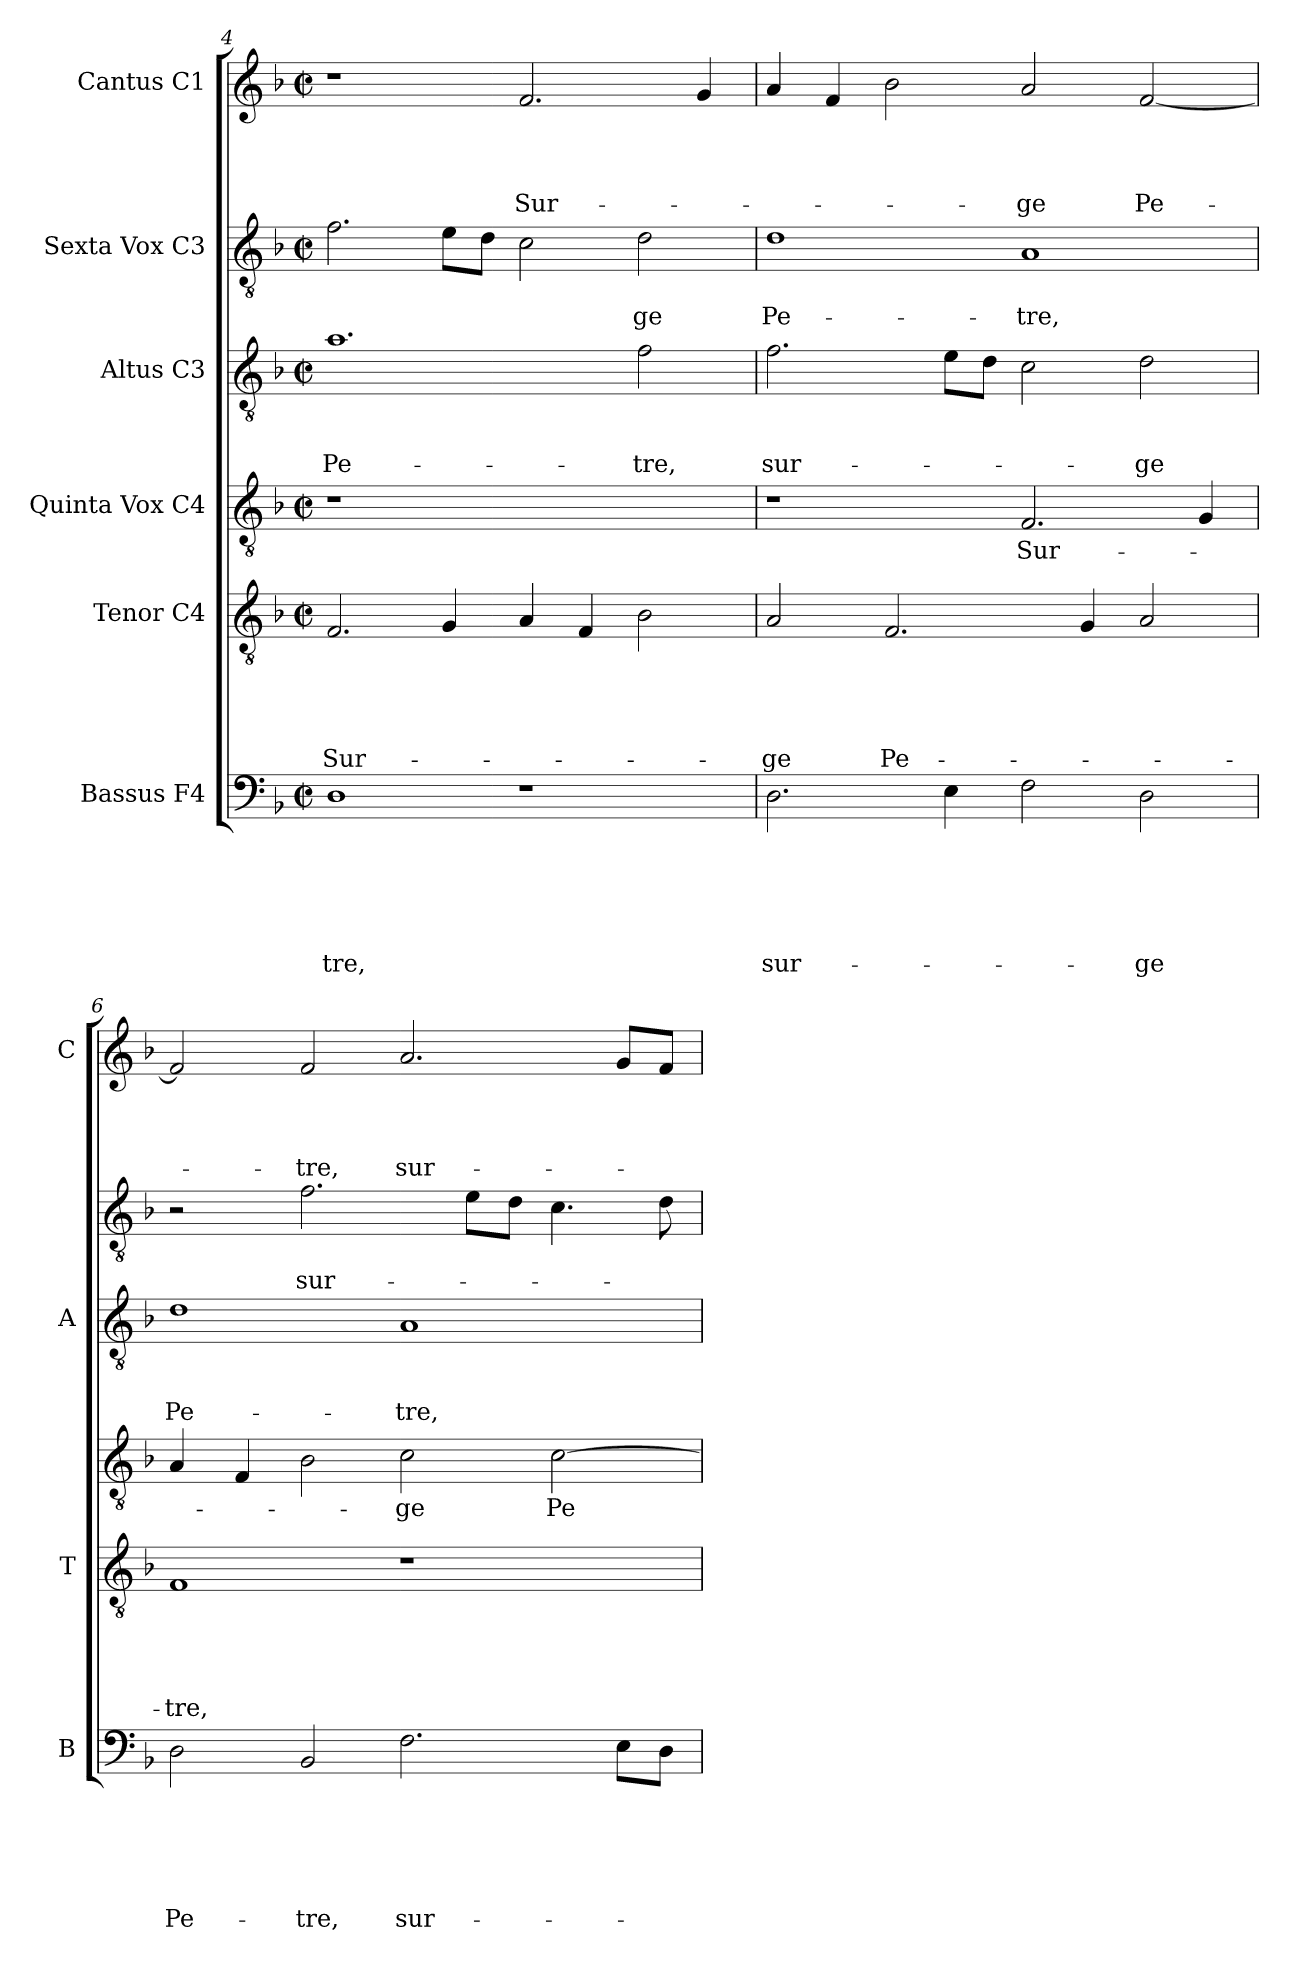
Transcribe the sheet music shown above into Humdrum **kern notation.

**kern	**text	**text	**text	**text	**text	**text	**kern	**text	**text	**text	**text	**text	**kern	**text	**kern	**text	**text	**text	**kern	**text	**text	**kern	**text	**text	**text	**text
*part6	*part6	*part6	*part6	*part6	*part6	*part6	*part5	*part5	*part5	*part5	*part5	*part5	*part4	*part4	*part3	*part3	*part3	*part3	*part2	*part2	*part2	*part1	*part1	*part1	*part1	*part1
*staff6	*staff6	*staff6	*staff6	*staff6	*staff6	*staff6	*staff5	*staff5	*staff5	*staff5	*staff5	*staff5	*staff4	*staff4	*staff3	*staff3	*staff3	*staff3	*staff2	*staff2	*staff2	*staff1	*staff1	*staff1	*staff1	*staff1
*I"Bassus F4	*	*	*	*	*	*	*I"Tenor C4	*	*	*	*	*	*I"Quinta Vox C4	*	*I"Altus C3	*	*	*	*I"Sexta Vox C3	*	*	*I"Cantus C1	*	*	*	*
*I'B	*	*	*	*	*	*	*I'T	*	*	*	*	*	*	*	*I'A	*	*	*	*	*	*	*I'C	*	*	*	*
*clefF4	*	*	*	*	*	*	*clefGv2	*	*	*	*	*	*clefGv2	*	*clefGv2	*	*	*	*clefGv2	*	*	*clefG2	*	*	*	*
*k[b-]	*	*	*	*	*	*	*k[b-]	*	*	*	*	*	*k[b-]	*	*k[b-]	*	*	*	*k[b-]	*	*	*k[b-]	*	*	*	*
*F:	*	*	*	*	*	*	*F:	*	*	*	*	*	*F:	*	*F:	*	*	*	*F:	*	*	*F:	*	*	*	*
*M2/2	*	*	*	*	*	*	*M2/2	*	*	*	*	*	*M2/2	*	*M2/2	*	*	*	*M2/2	*	*	*M2/2	*	*	*	*
*met(c|)	*	*	*	*	*	*	*met(c|)	*	*	*	*	*	*met(c|)	*	*met(c|)	*	*	*	*met(c|)	*	*	*met(c|)	*	*	*	*
=4	=4	=4	=4	=4	=4	=4	=4	=4	=4	=4	=4	=4	=4	=4	=4	=4	=4	=4	=4	=4	=4	=4	=4	=4	=4	=4
!	!	!	!	!	!	!LO:LY:b	!	!	!	!	!	!LO:LY:b	!	!	!	!	!	!LO:LY:b	!	!	!	!	!	!	!	!
1D	.	.	.	.	.	-tre,	2.F/	.	.	.	.	Sur-	1r	.	1.a	.	.	Pe-	2.f\	.	.	1r	.	.	.	.
.	.	.	.	.	.	.	4G/	.	.	.	.	.	.	.	.	.	.	.	8e\L	.	.	.	.	.	.	.
.	.	.	.	.	.	.	.	.	.	.	.	.	.	.	.	.	.	.	8d\J	.	.	.	.	.	.	.
!	!	!	!	!	!	!	!	!	!	!	!	!	!	!	!	!	!	!	!	!	!	!	!	!	!	!LO:LY:b
1r	.	.	.	.	.	.	4A/	.	.	.	.	.	1ryy	.	.	.	.	.	2c\	.	.	2.f/	.	.	.	Sur-
.	.	.	.	.	.	.	4F/	.	.	.	.	.	.	.	.	.	.	.	.	.	.	.	.	.	.	.
!	!	!	!	!	!	!	!	!	!	!	!	!	!	!	!	!	!	!LO:LY:b	!	!	!LO:LY:b	!	!	!	!	!
.	.	.	.	.	.	.	2B-\	.	.	.	.	.	.	.	2f\	.	.	-tre,	2d\	.	-ge	.	.	.	.	.
.	.	.	.	.	.	.	.	.	.	.	.	.	.	.	.	.	.	.	.	.	.	4g/	.	.	.	.
=5	=5	=5	=5	=5	=5	=5	=5	=5	=5	=5	=5	=5	=5	=5	=5	=5	=5	=5	=5	=5	=5	=5	=5	=5	=5	=5
!	!	!	!	!	!	!LO:LY:b	!	!	!	!	!	!LO:LY:b	!	!	!	!	!	!LO:LY:b	!	!	!LO:LY:b	!	!	!	!	!
2.D\	.	.	.	.	.	sur-	2A/	.	.	.	.	-ge	1r	.	2.f\	.	.	sur-	1d	.	Pe-	4a/	.	.	.	.
.	.	.	.	.	.	.	.	.	.	.	.	.	.	.	.	.	.	.	.	.	.	4f/	.	.	.	.
!	!	!	!	!	!	!	!	!	!	!	!	!LO:LY:b	!	!	!	!	!	!	!	!	!	!	!	!	!	!
.	.	.	.	.	.	.	2.F/	.	.	.	.	Pe-	.	.	.	.	.	.	.	.	.	2b-\	.	.	.	.
4E\	.	.	.	.	.	.	.	.	.	.	.	.	.	.	8e\L	.	.	.	.	.	.	.	.	.	.	.
.	.	.	.	.	.	.	.	.	.	.	.	.	.	.	8d\J	.	.	.	.	.	.	.	.	.	.	.
!	!	!	!	!	!	!	!	!	!	!	!	!	!	!LO:LY:b	!	!	!	!	!	!	!LO:LY:b	!	!	!	!	!LO:LY:b
2F\	.	.	.	.	.	.	.	.	.	.	.	.	2.F/	Sur-	2c\	.	.	.	1A	.	-tre,	2a/	.	.	.	-ge
.	.	.	.	.	.	.	4G/	.	.	.	.	.	.	.	.	.	.	.	.	.	.	.	.	.	.	.
!	!	!	!	!	!	!LO:LY:b	!	!	!	!	!	!	!	!	!	!	!	!LO:LY:b	!	!	!	!	!	!	!	!LO:LY:b
2D\	.	.	.	.	.	-ge	2A/	.	.	.	.	.	.	.	2d\	.	.	-ge	.	.	.	[2f/	.	.	.	Pe-
.	.	.	.	.	.	.	.	.	.	.	.	.	4G/	.	.	.	.	.	.	.	.	.	.	.	.	.
!!LO:LB:g=z
=6	=6	=6	=6	=6	=6	=6	=6	=6	=6	=6	=6	=6	=6	=6	=6	=6	=6	=6	=6	=6	=6	=6	=6	=6	=6	=6
!	!	!	!	!	!	!LO:LY:b	!	!	!	!	!	!LO:LY:b	!	!	!	!	!	!LO:LY:b	!	!	!	!	!	!	!	!
2D\	.	.	.	.	.	Pe-	1F	.	.	.	.	-tre,	4A/	.	1d	.	.	Pe-	2r	.	.	2f/]	.	.	.	.
.	.	.	.	.	.	.	.	.	.	.	.	.	4F/	.	.	.	.	.	.	.	.	.	.	.	.	.
!	!	!	!	!	!	!LO:LY:b	!	!	!	!	!	!	!	!	!	!	!	!	!	!	!LO:LY:b	!	!	!	!	!LO:LY:b
2BB-/	.	.	.	.	.	-tre,	.	.	.	.	.	.	2B-\	.	.	.	.	.	2.f\	.	sur-	2f/	.	.	.	-tre,
!	!	!	!	!	!	!LO:LY:b	!	!	!	!	!	!	!	!LO:LY:b	!	!	!	!LO:LY:b	!	!	!	!	!	!	!	!LO:LY:b
2.F\	.	.	.	.	.	sur-	1r	.	.	.	.	.	2c\	-ge	1A	.	.	-tre,	.	.	.	2.a/	.	.	.	sur-
.	.	.	.	.	.	.	.	.	.	.	.	.	.	.	.	.	.	.	8e\L	.	.	.	.	.	.	.
.	.	.	.	.	.	.	.	.	.	.	.	.	.	.	.	.	.	.	8d\J	.	.	.	.	.	.	.
!	!	!	!	!	!	!	!	!	!	!	!	!	!	!LO:LY:b	!	!	!	!	!	!	!	!	!	!	!	!
.	.	.	.	.	.	.	.	.	.	.	.	.	[2c\	Pe-	.	.	.	.	4.c\	.	.	.	.	.	.	.
8E\L	.	.	.	.	.	.	.	.	.	.	.	.	.	.	.	.	.	.	.	.	.	8g/L	.	.	.	.
8D\J	.	.	.	.	.	.	.	.	.	.	.	.	.	.	.	.	.	.	8d\	.	.	8f/J	.	.	.	.
=	=	=	=	=	=	=	=	=	=	=	=	=	=	=	=	=	=	=	=	=	=	=	=	=	=	=
*-	*-	*-	*-	*-	*-	*-	*-	*-	*-	*-	*-	*-	*-	*-	*-	*-	*-	*-	*-	*-	*-	*-	*-	*-	*-	*-
